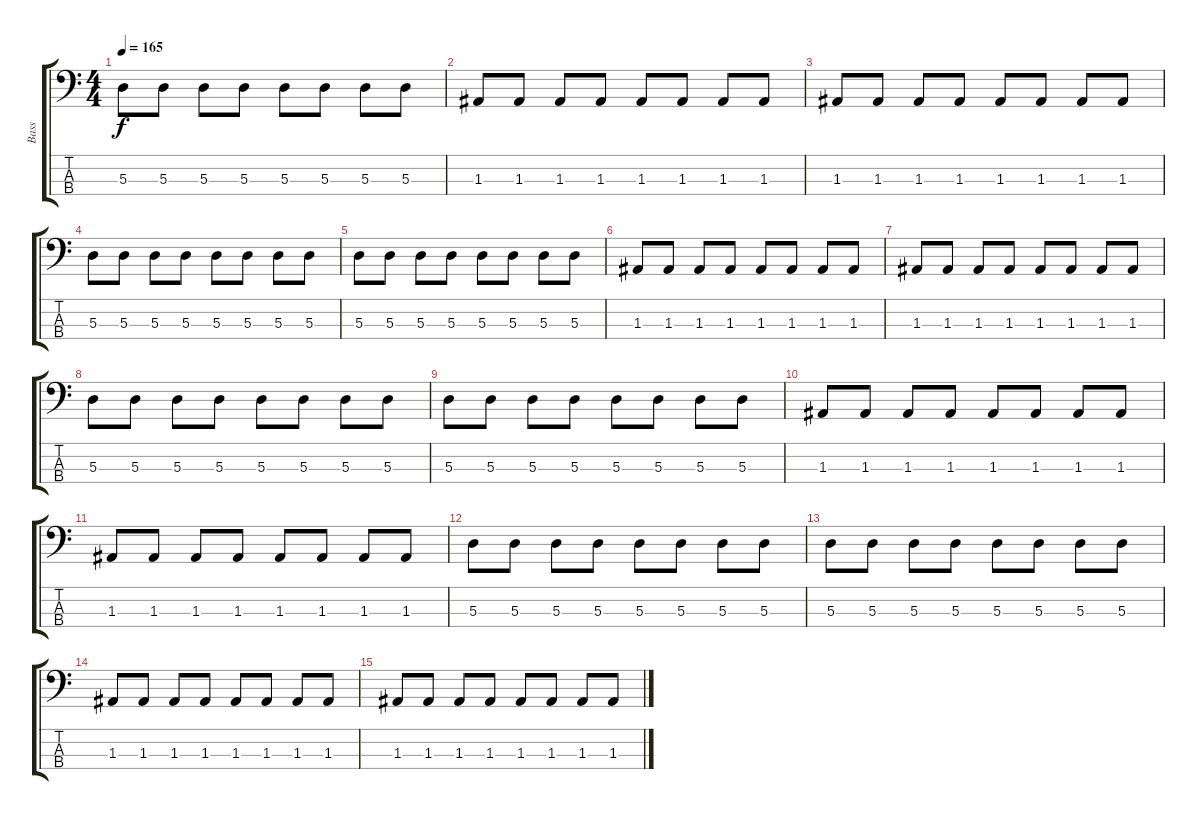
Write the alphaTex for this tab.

\track ("Bass" "Bass") {instrument electricbassfinger}
\staff {score tabs}
\tuning (G2 D2 A1 E1) {hide}
\ts (4 4)
\tempo 165
\clef f4
\ks c
5.3.8{dy f} 5.3.8 5.3.8 5.3.8 5.3.8 5.3.8 5.3.8 5.3.8 |
1.3.8 1.3.8 1.3.8 1.3.8 1.3.8 1.3.8 1.3.8 1.3.8 |
1.3.8 1.3.8 1.3.8 1.3.8 1.3.8 1.3.8 1.3.8 1.3.8 |
5.3.8 5.3.8 5.3.8 5.3.8 5.3.8 5.3.8 5.3.8 5.3.8 |
5.3.8 5.3.8 5.3.8 5.3.8 5.3.8 5.3.8 5.3.8 5.3.8 |
1.3.8 1.3.8 1.3.8 1.3.8 1.3.8 1.3.8 1.3.8 1.3.8 |
1.3.8 1.3.8 1.3.8 1.3.8 1.3.8 1.3.8 1.3.8 1.3.8 |
5.3.8 5.3.8 5.3.8 5.3.8 5.3.8 5.3.8 5.3.8 5.3.8 |
5.3.8 5.3.8 5.3.8 5.3.8 5.3.8 5.3.8 5.3.8 5.3.8 |
1.3.8 1.3.8 1.3.8 1.3.8 1.3.8 1.3.8 1.3.8 1.3.8 |
1.3.8 1.3.8 1.3.8 1.3.8 1.3.8 1.3.8 1.3.8 1.3.8 |
5.3.8 5.3.8 5.3.8 5.3.8 5.3.8 5.3.8 5.3.8 5.3.8 |
5.3.8 5.3.8 5.3.8 5.3.8 5.3.8 5.3.8 5.3.8 5.3.8 |
1.3.8 1.3.8 1.3.8 1.3.8 1.3.8 1.3.8 1.3.8 1.3.8 |
1.3.8 1.3.8 1.3.8 1.3.8 1.3.8 1.3.8 1.3.8 1.3.8
